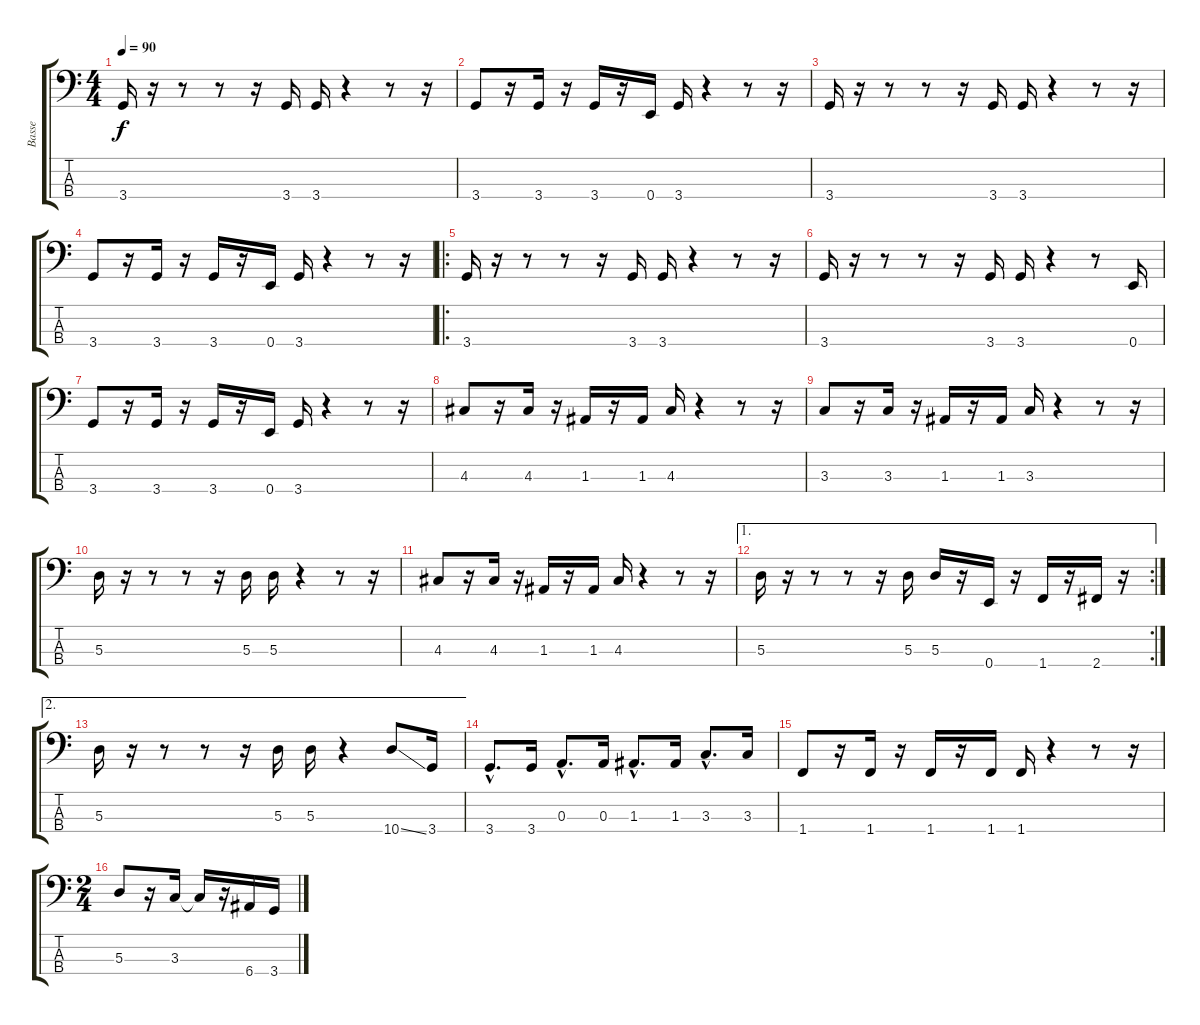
\track ("Basse" "Basse") {instrument electricbassfinger}
\staff {score tabs}
\tuning (G2 D2 A1 E1) {hide}
\ts (4 4)
\tempo 90
\clef f4
\ks c
3.4.16{dy f instrument electricbassfinger} r.16 r.8 r.8 r.16 3.4.16 3.4.16 r.4 r.8 r.16 |
3.4.8 r.16 3.4.16 r.16 3.4.16 r.16 0.4.16 3.4.16 r.4 r.8 r.16 |
3.4.16 r.16 r.8 r.8 r.16 3.4.16 3.4.16 r.4 r.8 r.16 |
3.4.8 r.16 3.4.16 r.16 3.4.16 r.16 0.4.16 3.4.16 r.4 r.8 r.16 |
\ro
3.4.16 r.16 r.8 r.8 r.16 3.4.16 3.4.16 r.4 r.8 r.16 |
3.4.16 r.16 r.8 r.8 r.16 3.4.16 3.4.16 r.4 r.8 0.4.16 |
3.4.8 r.16 3.4.16 r.16 3.4.16 r.16 0.4.16 3.4.16 r.4 r.8 r.16 |
4.3.8 r.16 4.3.16 r.16 1.3.16 r.16 1.3.16 4.3.16 r.4 r.8 r.16 |
3.3.8 r.16 3.3.16 r.16 1.3.16 r.16 1.3.16 3.3.16 r.4 r.8 r.16 |
5.3.16 r.16 r.8 r.8 r.16 5.3.16 5.3.16 r.4 r.8 r.16 |
4.3.8 r.16 4.3.16 r.16 1.3.16 r.16 1.3.16 4.3.16 r.4 r.8 r.16 |
\ae 1
\rc 2
5.3.16 r.16 r.8 r.8 r.16 5.3.16 5.3.16 r.16 0.4.16 r.16 1.4.16 r.16 2.4.16 r.16 |
\ae 2
5.3.16 r.16 r.8 r.8 r.16 5.3.16 5.3.16 r.4 10.4{ss}.8 3.4.16 |
3.4{hac}.8{d} 3.4.16 0.3{hac}.8{d} 0.3.16 1.3{hac}.8{d} 1.3.16 3.3{hac}.8{d} 3.3.16 |
1.4.8 r.16 1.4.16 r.16 1.4.16 r.16 1.4.16 1.4.16 r.4 r.8 r.16 |
\ts (2 4)
5.3.8 r.16 3.3.16 3.3{t}.16 r.16 6.4.16 3.4.16
